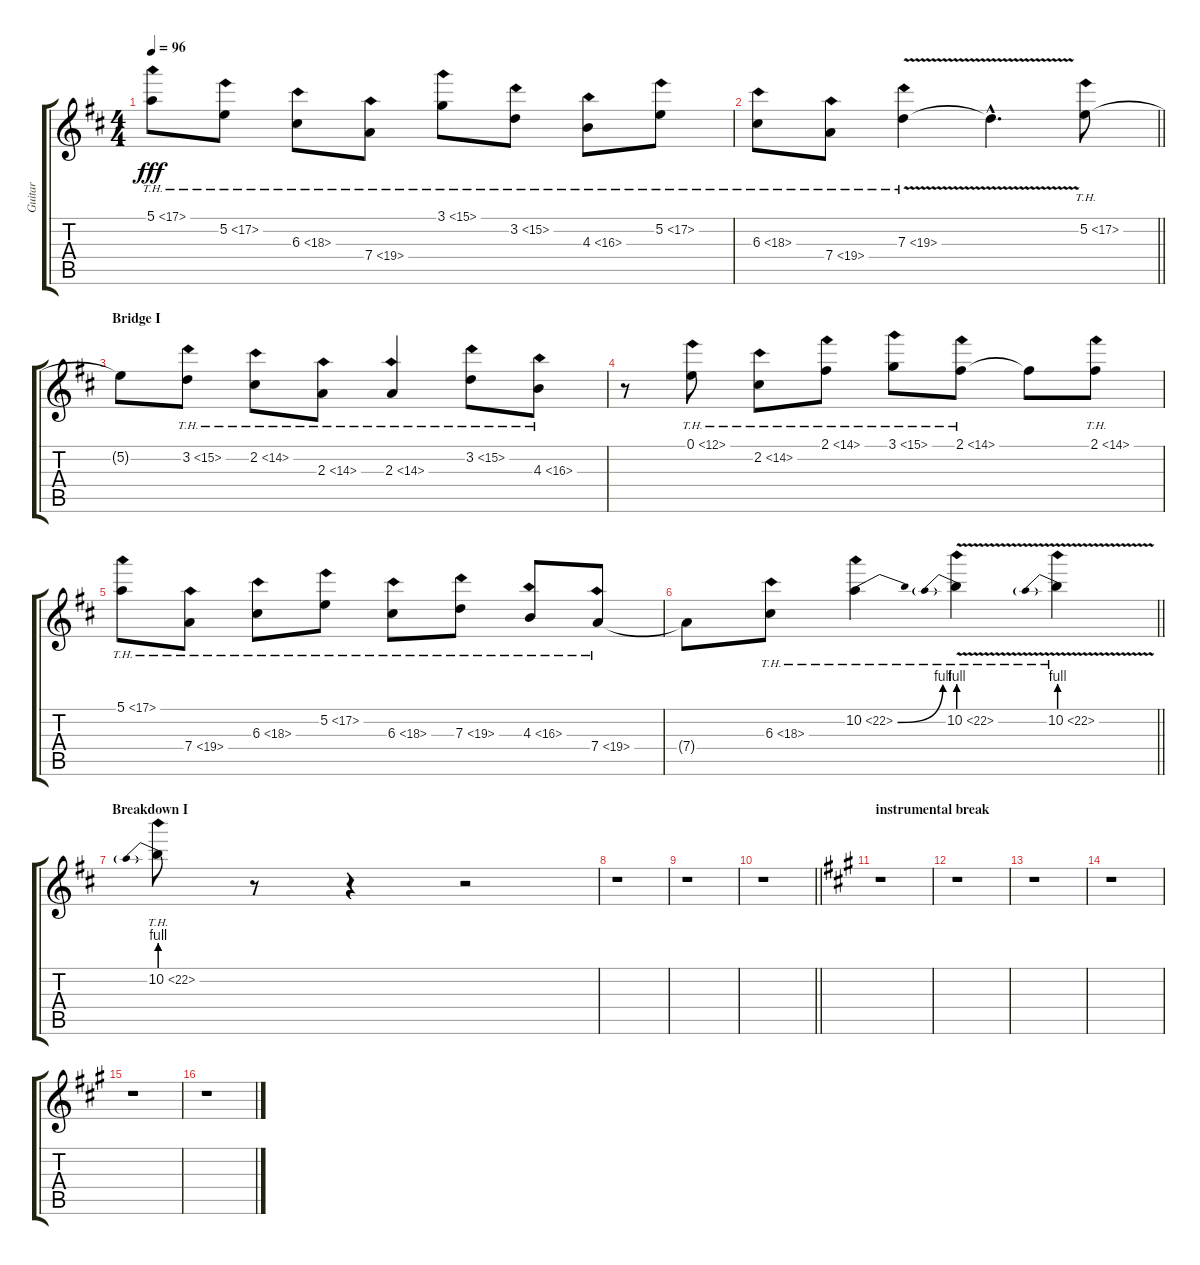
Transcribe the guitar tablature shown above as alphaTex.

\track ("Guitar" "Guitar") {instrument distortionguitar}
\staff {score tabs}
\tuning (E4 B3 G3 D3 A2 E2) {hide}
\ts (4 4)
\tempo 96
\clef g2
\ks d
5.1{th 12}.8{dy fff} 5.2{th 12}.8 6.3{th 12}.8 7.4{th 12}.8 3.1{th 12}.8 3.2{th 12}.8 4.3{th 12}.8 5.2{th 12}.8 |
\barLineRight lightlight
6.3{th 12}.8 7.4{th 12}.8 7.3{th 12 v}.4 7.3{hac t}.4{d} 5.2{th 12}.8 |
\section ("" "Bridge I")
5.2{t}.8 3.2{th 12}.8 2.2{th 12}.8 2.3{th 12}.8 2.3{th 12}.4 3.2{th 12}.8 4.3{th 12}.8 |
r.8 0.1{th 12}.8 2.2{th 12}.8 2.1{th 12}.8 3.1{th 12}.8 2.1{th 12}.8 2.1{t}.8 2.1{th 12}.8 |
5.1{th 12}.8 7.4{th 12}.8 6.3{th 12}.8 5.2{th 12}.8 6.3{th 12}.8 7.3{th 12}.8 4.3{th 12}.8 7.4{th 12}.8 |
\barLineRight lightlight
7.4{t}.8 6.3{th 12}.8 10.2{be (bend 0 0 60 4) th 12}.4 10.2{be (prebend 0 4 60 4) th 12 v}.4 10.2{be (prebend 0 4 60 4) th 12 v}.4 |
\section ("" "Breakdown I")
10.2{be (prebend 0 4 60 4) th 12}.8 r.8 r.4 r.2 |
r.1 |
r.1 |
\barLineRight lightlight
r.1 |
\section ("" "instrumental break")
\ks a
r.1 |
r.1 |
r.1 |
r.1 |
r.1 |
r.1
